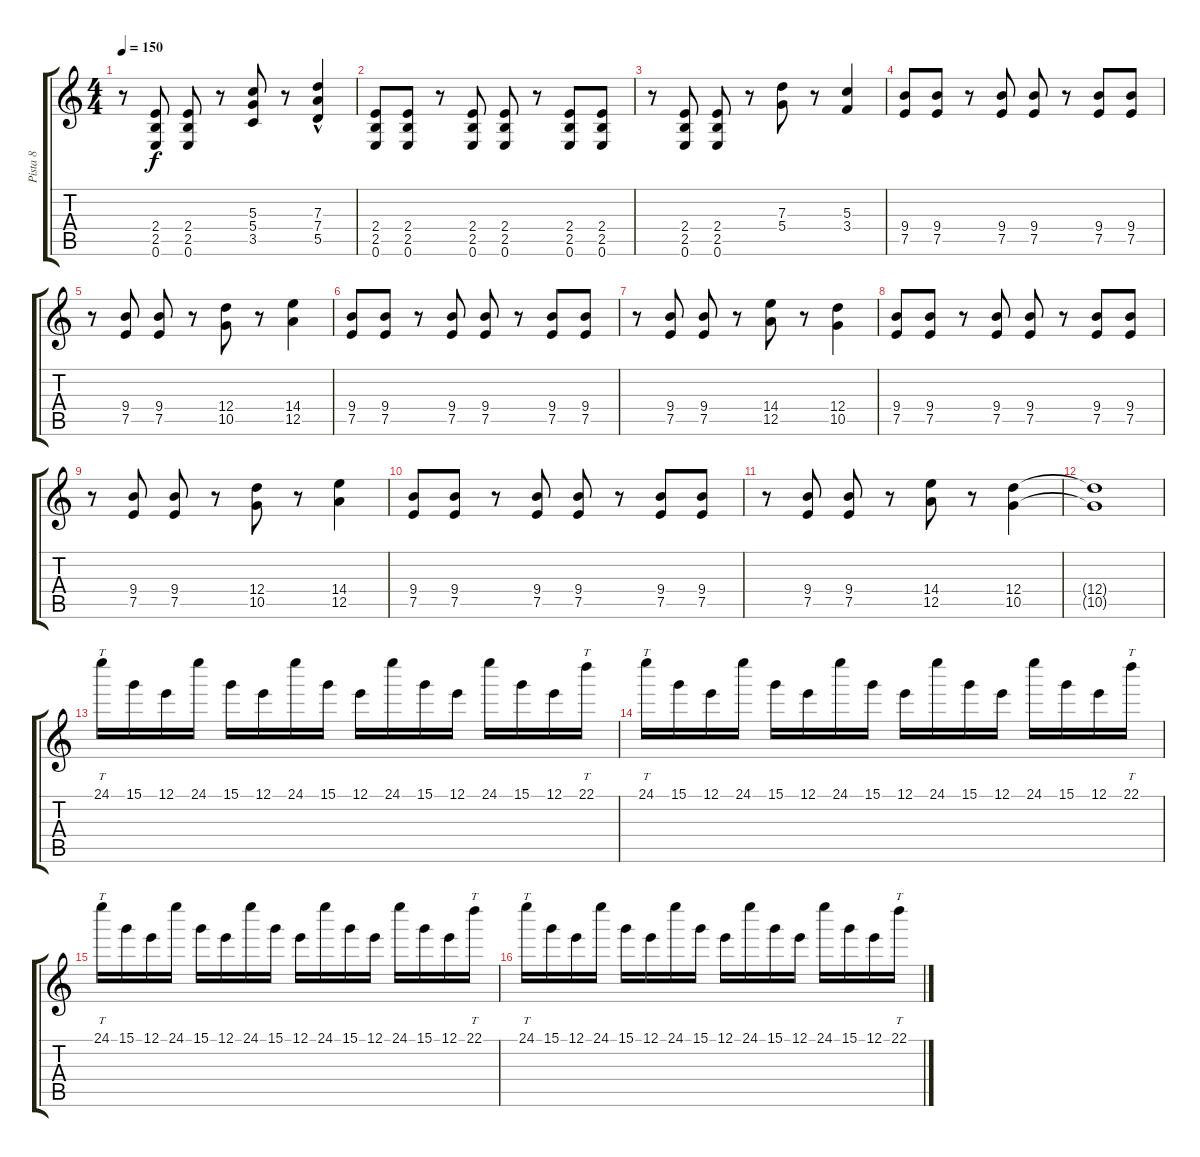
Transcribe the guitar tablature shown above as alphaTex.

\track ("Pista 8" "Pista 8") {instrument distortionguitar}
\staff {score tabs}
\tuning (E4 B3 G3 D3 A2 E2) {hide}
\ts (4 4)
\tempo 150
\clef g2
\ks c
r.8{dy f} (2.4 2.5 0.6).8 (2.4 2.5 0.6).8 r.8 (5.3 5.4 3.5).8 r.8 (7.3{hac} 7.4 5.5).4 |
(2.4 2.5 0.6).8 (2.4 2.5 0.6).8 r.8 (2.4 2.5 0.6).8 (2.4 2.5 0.6).8 r.8 (2.4 2.5 0.6).8 (2.4 2.5 0.6).8 |
r.8 (2.4 2.5 0.6).8 (2.4 2.5 0.6).8 r.8 (7.3 5.4).8 r.8 (5.3 3.4).4 |
(9.4 7.5).8{balance 0} (9.4 7.5).8 r.8 (9.4 7.5).8 (9.4 7.5).8 r.8 (9.4 7.5).8 (9.4 7.5).8 |
r.8 (9.4 7.5).8 (9.4 7.5).8 r.8 (12.4 10.5).8 r.8 (14.4 12.5).4 |
(9.4 7.5).8{balance 0} (9.4 7.5).8 r.8 (9.4 7.5).8 (9.4 7.5).8 r.8 (9.4 7.5).8 (9.4 7.5).8 |
r.8 (9.4 7.5).8 (9.4 7.5).8 r.8 (14.4 12.5).8 r.8 (12.4 10.5).4 |
(9.4 7.5).8{balance 0} (9.4 7.5).8 r.8 (9.4 7.5).8 (9.4 7.5).8 r.8 (9.4 7.5).8 (9.4 7.5).8 |
r.8 (9.4 7.5).8 (9.4 7.5).8 r.8 (12.4 10.5).8 r.8 (14.4 12.5).4 |
(9.4 7.5).8{balance 0} (9.4 7.5).8 r.8 (9.4 7.5).8 (9.4 7.5).8 r.8 (9.4 7.5).8 (9.4 7.5).8 |
r.8 (9.4 7.5).8 (9.4 7.5).8 r.8 (14.4 12.5).8 r.8 (12.4 10.5).4 |
(12.4{t} 10.5{t}).1 |
24.1.16{tt} 15.1.16 12.1.16 24.1.16 15.1.16 12.1.16 24.1.16 15.1.16 12.1.16 24.1.16 15.1.16 12.1.16 24.1.16 15.1.16 12.1.16 22.1.16{tt} |
24.1.16{tt} 15.1.16 12.1.16 24.1.16 15.1.16 12.1.16 24.1.16 15.1.16 12.1.16 24.1.16 15.1.16 12.1.16 24.1.16 15.1.16 12.1.16 22.1.16{tt} |
24.1.16{tt} 15.1.16 12.1.16 24.1.16 15.1.16 12.1.16 24.1.16 15.1.16 12.1.16 24.1.16 15.1.16 12.1.16 24.1.16 15.1.16 12.1.16 22.1.16{tt} |
24.1.16{tt} 15.1.16 12.1.16 24.1.16 15.1.16 12.1.16 24.1.16 15.1.16 12.1.16 24.1.16 15.1.16 12.1.16 24.1.16 15.1.16 12.1.16 22.1.16{tt}
